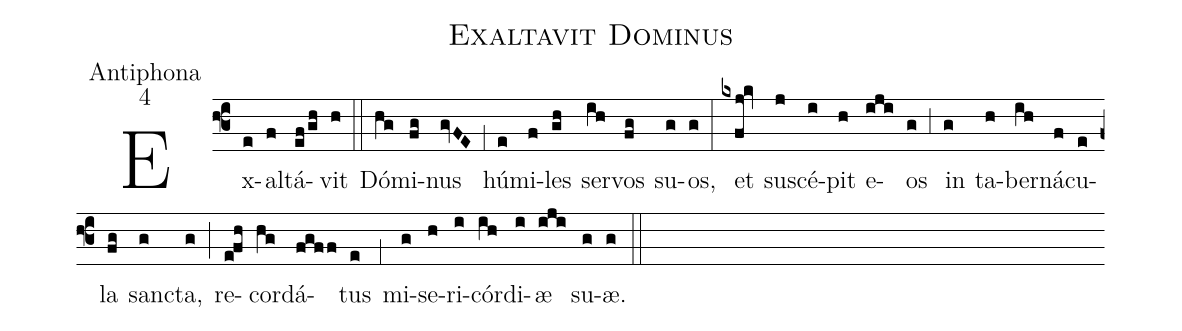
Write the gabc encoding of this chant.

name:Exaltavit Dominus;
office-part:Antiphona;
mode:4;
%%
(f3) Ex(e)al(f)tá(ef/gh)vit(h) (::) Dó(hg)mi(fg)nus(gvFE) (;1) hú(e)mi(f)les(gh) ser(ih)vos(fg) su(g)os,(g) (:) et(kxfj!kv) su(j)scé(i)pit(h) e(iji)os(g) (;3) in(g) ta(h)ber(ih)ná(f)cu(e)la(fg) san(g)cta,(g) (;) re(e!fh)cor(hg)dá(fgff)tus(e) (;1) mi(g)se(h)ri(i)cór(ih)di(i)æ(iji) su(g)æ.(g) (::)
